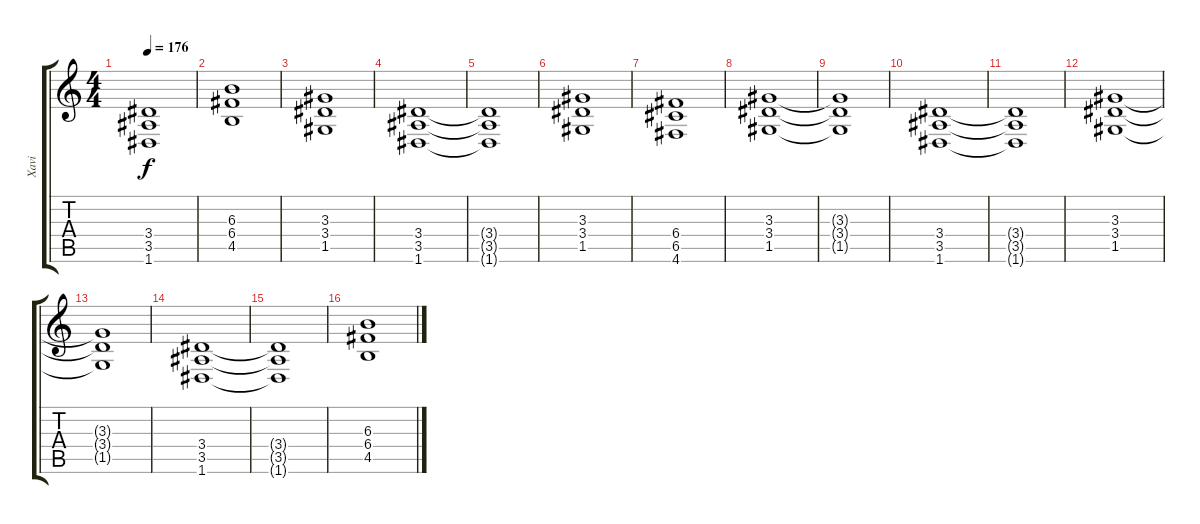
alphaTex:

\track ("Xavi" "Xavi") {instrument distortionguitar}
\staff {score tabs}
\tuning (D4 A3 F3 C3 G2 D2) {hide}
\ts (4 4)
\tempo 176
\clef g2
\ks c
(3.4{t} 3.5{t} 1.6{t}).1{dy f} |
(6.3 6.4 4.5).1 |
(3.3 3.4 1.5).1 |
(3.4 3.5 1.6).1 |
(3.4{t} 3.5{t} 1.6{t}).1 |
(3.3 3.4 1.5).1 |
(6.4 6.5 4.6).1 |
(3.3 3.4 1.5).1 |
(3.3{t} 3.4{t} 1.5{t}).1 |
(3.4 3.5 1.6).1 |
(3.4{t} 3.5{t} 1.6{t}).1 |
(3.3 3.4 1.5).1 |
(3.3{t} 3.4{t} 1.5{t}).1 |
(3.4 3.5 1.6).1 |
(3.4{t} 3.5{t} 1.6{t}).1 |
(6.3 6.4 4.5).1
